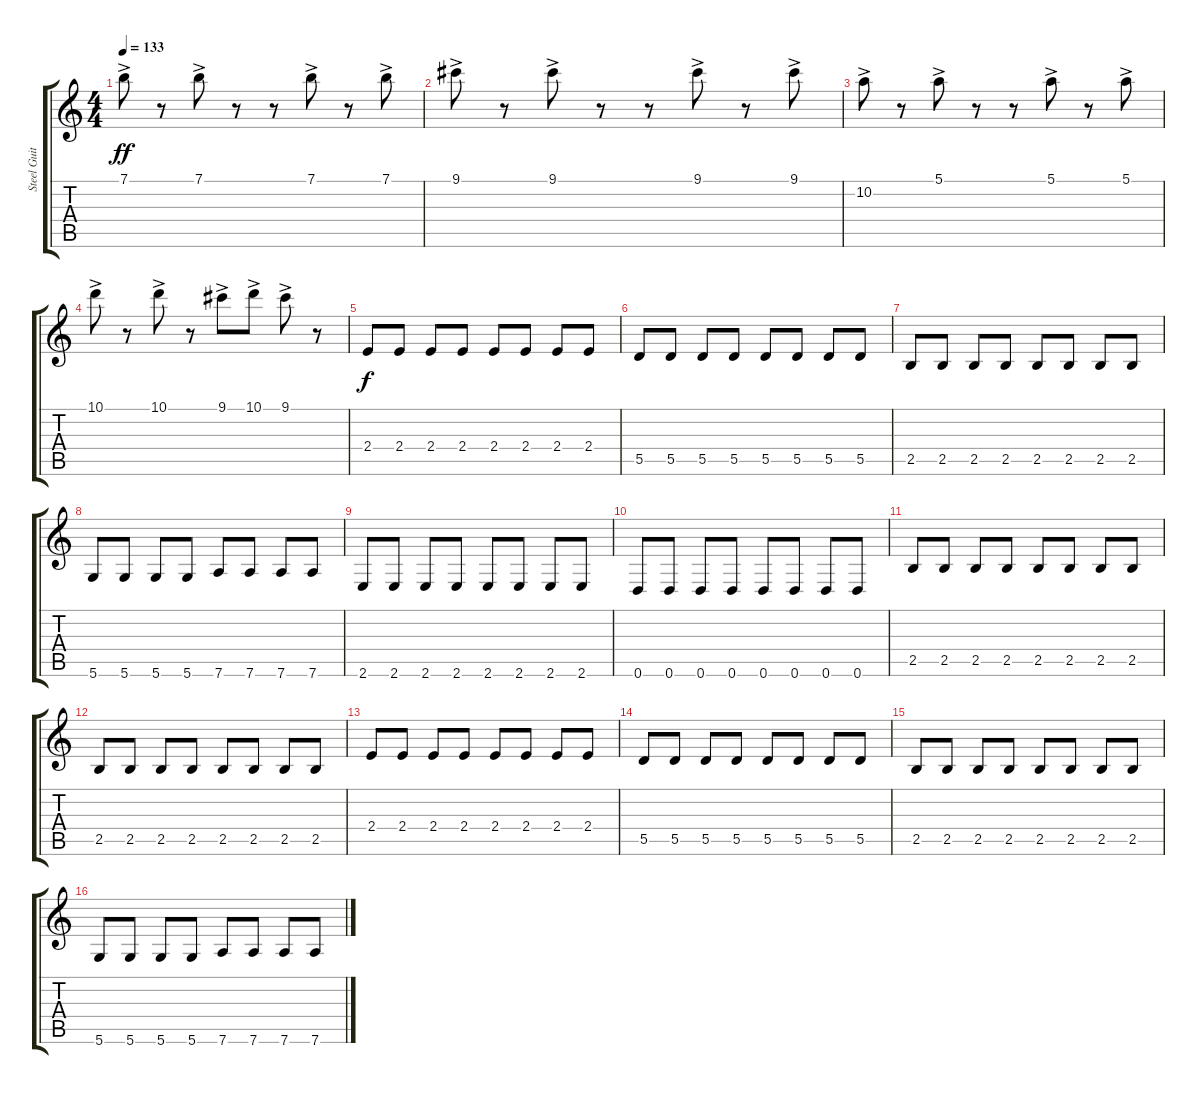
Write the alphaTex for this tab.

\track ("Steel Guitar" "Steel Guit") {instrument acousticguitarsteel}
\staff {score tabs}
\tuning (E4 B3 G3 D3 A2 D2) {hide}
\ts (4 4)
\tempo 133
\clef g2
\ks c
7.1{ac}.8{dy ff} r.8 7.1{ac}.8 r.8 r.8 7.1{ac}.8 r.8 7.1{ac}.8 |
9.1{ac}.8 r.8 9.1{ac}.8 r.8 r.8 9.1{ac}.8 r.8 9.1{ac}.8 |
10.2{ac}.8 r.8 5.1{ac}.8 r.8 r.8 5.1{ac}.8 r.8 5.1{ac}.8 |
10.1{ac}.8 r.8 10.1{ac}.8 r.8 9.1{ac}.8 10.1{ac}.8 9.1{ac}.8 r.8 |
2.4.8{dy f} 2.4.8 2.4.8 2.4.8 2.4.8 2.4.8 2.4.8 2.4.8 |
5.5.8 5.5.8 5.5.8 5.5.8 5.5.8 5.5.8 5.5.8 5.5.8 |
2.5.8 2.5.8 2.5.8 2.5.8 2.5.8 2.5.8 2.5.8 2.5.8 |
5.6.8 5.6.8 5.6.8 5.6.8 7.6.8 7.6.8 7.6.8 7.6.8 |
2.6.8 2.6.8 2.6.8 2.6.8 2.6.8 2.6.8 2.6.8 2.6.8 |
0.6.8 0.6.8 0.6.8 0.6.8 0.6.8 0.6.8 0.6.8 0.6.8 |
2.5.8 2.5.8 2.5.8 2.5.8 2.5.8 2.5.8 2.5.8 2.5.8 |
2.5.8 2.5.8 2.5.8 2.5.8 2.5.8 2.5.8 2.5.8 2.5.8 |
2.4.8 2.4.8 2.4.8 2.4.8 2.4.8 2.4.8 2.4.8 2.4.8 |
5.5.8 5.5.8 5.5.8 5.5.8 5.5.8 5.5.8 5.5.8 5.5.8 |
2.5.8 2.5.8 2.5.8 2.5.8 2.5.8 2.5.8 2.5.8 2.5.8 |
5.6.8 5.6.8 5.6.8 5.6.8 7.6.8 7.6.8 7.6.8 7.6.8
